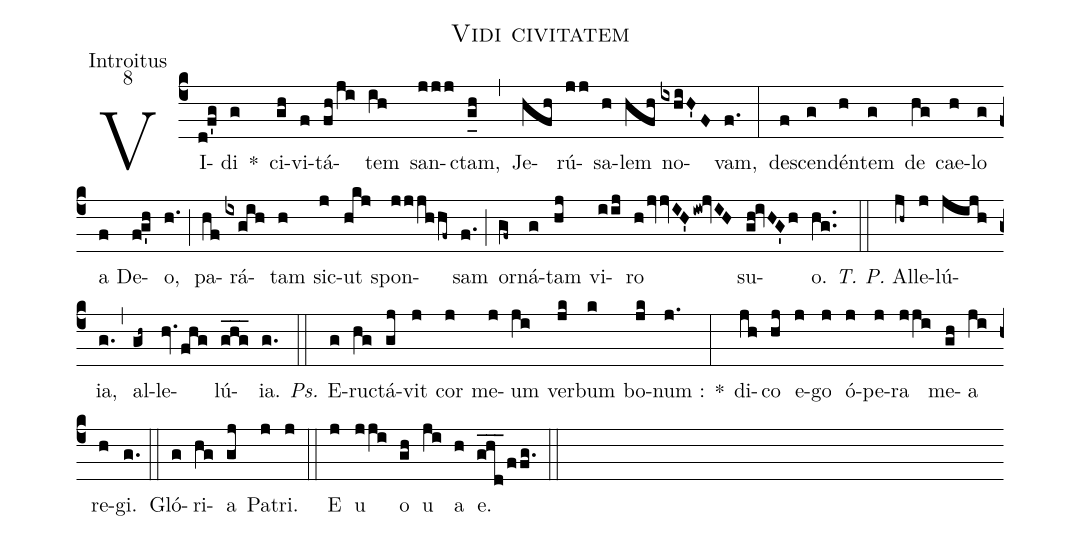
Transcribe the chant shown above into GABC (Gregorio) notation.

name:Vidi civitatem;
office-part:Introitus;
mode:8;
%%
(c4) VI(d!f'g)di(g) *() ci(gh)vi(f)tá(fh/ji)tem(ih) san(jjj)ctam,(g_[uh:l]h) (,) Je(hfh)rú(jj)sa(h)lem(hfh) no(ixhiH'F)vam,(f.) (:) de(f)scen(g)dén(h)tem(g) de(hg) cae(h)lo(g) a(f) De(fg'h)o,(h.) (;) pa(hf)rá(ixgih)tam(h) sic(j)ut(hkj) spon(jjjhhf~)sam(f.) (;) or(gf~)ná(g)tam(hj) vi(iij)ro(hjvvIH'iw!jvIH) su(gh!ivHG'h)o.(hg..) (::) <i>T. P.</i> Al(jh~)le(j)lú(jijh){ia},(g.) (,) al(gh~)le(hv.fhg)lú(ghg___){ia}.(g.) (::) <i>Ps.</i> E(g)ru(hg)ctá(gj)vit(j) cor(j) me(j)um(ji) ver(jk)bum(k) bo(jk)num :(j.) *(:) di(jh)co(hj) e(j)go(j) ó(j)pe(j)ra(jji) me(gh)a(ji) re(h)gi.(g.) (::) Gló(g)ri(hg)a(gj) Pa(j)tri.(j) (::) <eu>E(j) u(jji) o(gh) u(ji) a(h) e.</eu>(ghd___/ffg.) (::)
